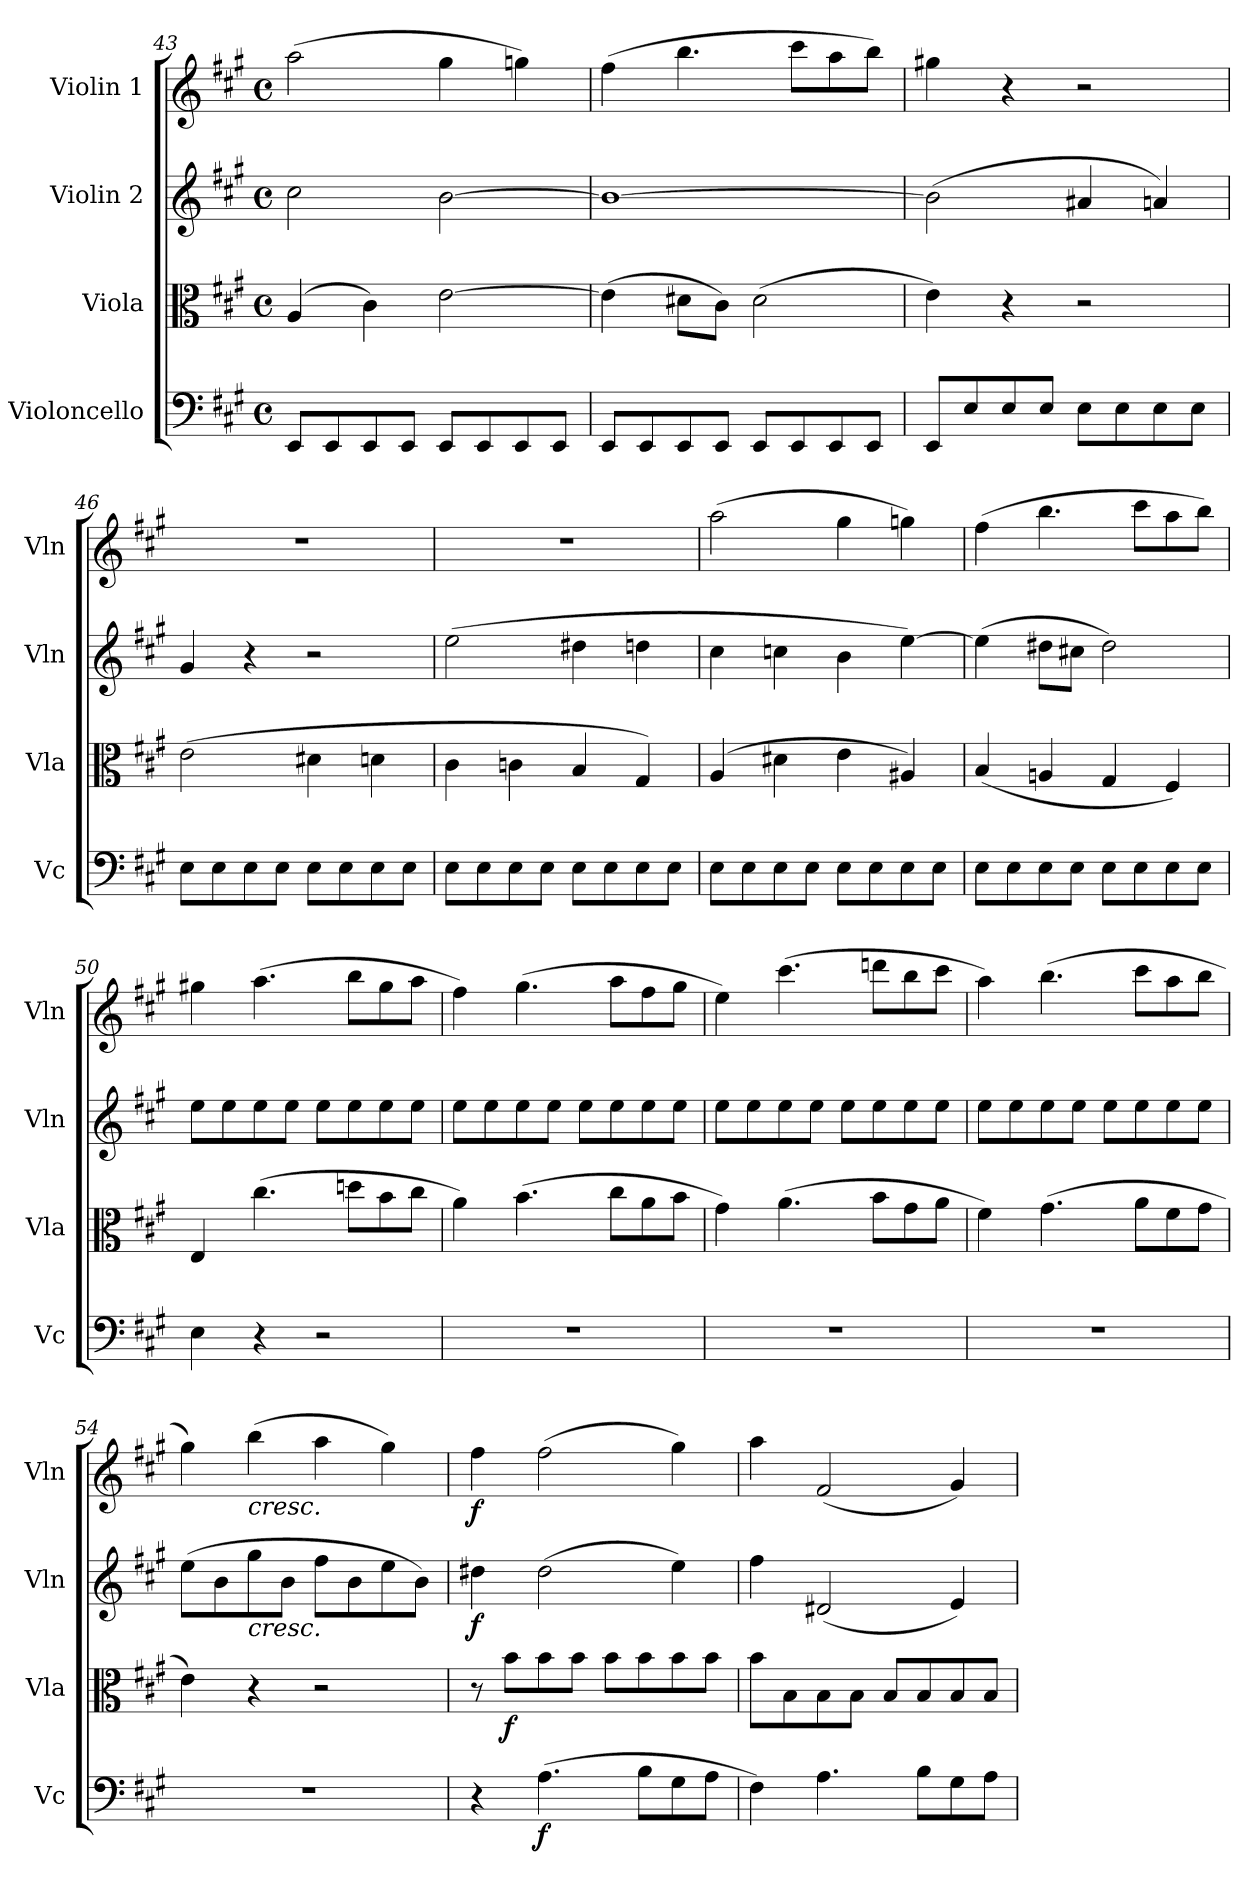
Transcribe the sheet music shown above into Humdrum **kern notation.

**kern	**dynam	**kern	**dynam	**kern	**dynam	**kern	**dynam
*part4	*part4	*part3	*part3	*part2	*part2	*part1	*part1
*staff4	*staff4	*staff3	*staff3	*staff2	*staff2	*staff1	*staff1
*I"Violoncello	*	*I"Viola	*	*I"Violin 2	*	*I"Violin 1	*
*I'Vc	*	*I'Vla	*	*I'Vln	*	*I'Vln	*
*clefF4	*	*clefC3	*	*clefG2	*	*clefG2	*
*k[f#c#g#]	*	*k[f#c#g#]	*	*k[f#c#g#]	*	*k[f#c#g#]	*
*M4/4	*	*M4/4	*	*M4/4	*	*M4/4	*
*met(c)	*	*met(c)	*	*met(c)	*	*met(c)	*
=43	=43	=43	=43	=43	=43	=43	=43
8EE/L	.	(>4A/	.	2cc#\	.	(>2aa\	.
8EE/	.	.	.	.	.	.	.
8EE/	.	4c#\)	.	.	.	.	.
8EE/J	.	.	.	.	.	.	.
8EE/L	.	[2e\	.	[2b\	.	4gg#\	.
8EE/	.	.	.	.	.	.	.
8EE/	.	.	.	.	.	4ggn\)	.
8EE/J	.	.	.	.	.	.	.
=44	=44	=44	=44	=44	=44	=44	=44
8EE/L	.	(>4e\]	.	1b_	.	(>4ff#\	.
8EE/	.	.	.	.	.	.	.
8EE/	.	8d#X\L	.	.	.	4.bb\	.
8EE/J	.	8c#\J)	.	.	.	.	.
8EE/L	.	(>2d#\	.	.	.	.	.
8EE/	.	.	.	.	.	8ccc#\L	.
8EE/	.	.	.	.	.	8aa\	.
8EE/J	.	.	.	.	.	8bb\J)	.
=45	=45	=45	=45	=45	=45	=45	=45
8EE/L	.	4e\)	.	(>2b\]	.	4gg#X\	.
8E/	.	.	.	.	.	.	.
8E/	.	4r	.	.	.	4r	.
8E/J	.	.	.	.	.	.	.
8E\L	.	2r	.	4a#X/	.	2r	.
8E\	.	.	.	.	.	.	.
8E\	.	.	.	4an/)	.	.	.
8E\J	.	.	.	.	.	.	.
=46	=46	=46	=46	=46	=46	=46	=46
8E\L	.	(>2e\	.	4g#/	.	1r	.
8E\	.	.	.	.	.	.	.
8E\	.	.	.	4r	.	.	.
8E\J	.	.	.	.	.	.	.
8E\L	.	4d#X\	.	2r	.	.	.
8E\	.	.	.	.	.	.	.
8E\	.	4dn\	.	.	.	.	.
8E\J	.	.	.	.	.	.	.
=47	=47	=47	=47	=47	=47	=47	=47
8E\L	.	4c#\	.	(>2ee\	.	1r	.
8E\	.	.	.	.	.	.	.
8E\	.	4cn\	.	.	.	.	.
8E\J	.	.	.	.	.	.	.
8E\L	.	4B/	.	4dd#X\	.	.	.
8E\	.	.	.	.	.	.	.
8E\	.	4G#/)	.	4ddn\	.	.	.
8E\J	.	.	.	.	.	.	.
=48	=48	=48	=48	=48	=48	=48	=48
8E\L	.	(>4A/	.	4cc#\	.	(>2aa\	.
8E\	.	.	.	.	.	.	.
8E\	.	4d#X\	.	4ccn\	.	.	.
8E\J	.	.	.	.	.	.	.
8E\L	.	4e\	.	4b\	.	4gg#\	.
8E\	.	.	.	.	.	.	.
8E\	.	4A#X/)	.	[4ee\)	.	4ggn\)	.
8E\J	.	.	.	.	.	.	.
=49	=49	=49	=49	=49	=49	=49	=49
8E\L	.	(<4B/	.	(>4ee\]	.	(>4ff#\	.
8E\	.	.	.	.	.	.	.
8E\	.	4An/	.	8dd#X\L	.	4.bb\	.
8E\J	.	.	.	8cc#X\J	.	.	.
8E\L	.	4G#/	.	2dd#\)	.	.	.
8E\	.	.	.	.	.	8ccc#\L	.
8E\	.	4F#/)	.	.	.	8aa\	.
8E\J	.	.	.	.	.	8bb\J)	.
!!LO:LB:g=z
=50	=50	=50	=50	=50	=50	=50	=50
4E\	.	4E/	.	8ee\L	.	4gg#X\	.
.	.	.	.	8ee\	.	.	.
4r	.	(>4.cc#\	.	8ee\	.	(>4.aa\	.
.	.	.	.	8ee\J	.	.	.
2r	.	.	.	8ee\L	.	.	.
.	.	8ddn\L	.	8ee\	.	8bb\L	.
.	.	8b\	.	8ee\	.	8gg#\	.
.	.	8cc#\J	.	8ee\J	.	8aa\J	.
=51	=51	=51	=51	=51	=51	=51	=51
1r	.	4a\)	.	8ee\L	.	4ff#\)	.
.	.	.	.	8ee\	.	.	.
.	.	(>4.b\	.	8ee\	.	(>4.gg#\	.
.	.	.	.	8ee\J	.	.	.
.	.	.	.	8ee\L	.	.	.
.	.	8cc#\L	.	8ee\	.	8aa\L	.
.	.	8a\	.	8ee\	.	8ff#\	.
.	.	8b\J	.	8ee\J	.	8gg#\J	.
=52	=52	=52	=52	=52	=52	=52	=52
1r	.	4g#\)	.	8ee\L	.	4ee\)	.
.	.	.	.	8ee\	.	.	.
.	.	(>4.a\	.	8ee\	.	(>4.ccc#\	.
.	.	.	.	8ee\J	.	.	.
.	.	.	.	8ee\L	.	.	.
.	.	8b\L	.	8ee\	.	8dddn\L	.
.	.	8g#\	.	8ee\	.	8bb\	.
.	.	8a\J	.	8ee\J	.	8ccc#\J	.
=53	=53	=53	=53	=53	=53	=53	=53
1r	.	4f#\)	.	8ee\L	.	4aa\)	.
.	.	.	.	8ee\	.	.	.
.	.	(>4.g#\	.	8ee\	.	(>4.bb\	.
.	.	.	.	8ee\J	.	.	.
.	.	.	.	8ee\L	.	.	.
.	.	8a\L	.	8ee\	.	8ccc#\L	.
.	.	8f#\	.	8ee\	.	8aa\	.
.	.	8g#\J	.	8ee\J	.	8bb\J	.
=54	=54	=54	=54	=54	=54	=54	=54
1r	.	4e\)	.	(>8ee\L	.	4gg#\)	.
.	.	.	.	8b\	.	.	.
!	!	!	!	!	!	!LO:TX:b:i:t=cresc.	!
!	!	!	!	!LO:TX:b:i:t=cresc.	!	!	!
.	.	4r	.	8gg#\	.	(>4bb\	.
.	.	.	.	8b\J	.	.	.
.	.	2r	.	8ff#\L	.	4aa\	.
.	.	.	.	8b\	.	.	.
.	.	.	.	8ee\	.	4gg#\)	.
.	.	.	.	8b\J)	.	.	.
=55	=55	=55	=55	=55	=55	=55	=55
!	!	!	!	!	!LO:DY:b	!	!LO:DY:b
4r	.	8r	.	4dd#X\	f	4ff#\	f
!	!	!	!LO:DY:b	!	!	!	!
.	.	8b\L	f	.	.	.	.
!	!LO:DY:b	!	!	!	!	!	!
(>4.A\	f	8b\	.	(>2dd#\	.	(>2ff#\	.
.	.	8b\J	.	.	.	.	.
.	.	8b\L	.	.	.	.	.
8B\L	.	8b\	.	.	.	.	.
8G#\	.	8b\	.	4ee\)	.	4gg#\)	.
8A\J	.	8b\J	.	.	.	.	.
=56	=56	=56	=56	=56	=56	=56	=56
4F#\)	.	8b\L	.	4ff#\	.	4aa\	.
.	.	8B\	.	.	.	.	.
4.A\	.	8B\	.	(<2d#X/	.	(<2f#/	.
.	.	8B\J	.	.	.	.	.
.	.	8B/L	.	.	.	.	.
8B\L	.	8B/	.	.	.	.	.
8G#\	.	8B/	.	4e/)	.	4g#/)	.
8A\J	.	8B/J	.	.	.	.	.
=	=	=	=	=	=	=	=
*-	*-	*-	*-	*-	*-	*-	*-
